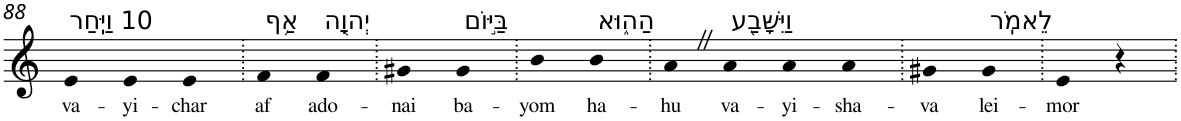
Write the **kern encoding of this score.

**kern	**text
*part1	*part1
*staff1	*staff1
*I"Piano	*
*I'Pno	*
!!LO:PB:g=z
*clefG2	*
*k[]	*
=88	=88
!LO:TX:a:t=10 וַיִּֽחַר	!
!	!LO:LY:b
4e	va-
!	!LO:LY:b
4e	-yi-
!	!LO:LY:b
4e	-char
=89.	=89.
!LO:TX:a:t=אַ֥ף	!
!	!LO:LY:b
4f	af
!LO:TX:a:t=יְהוָ֖ה	!
!	!LO:LY:b
4f	ado-
=90.	=90.
!	!LO:LY:b
4g#X	-nai
!LO:TX:a:t=בַּיּ֣וֹם	!
!	!LO:LY:b
4g#	ba-
=91.	=91.
!	!LO:LY:b
4b	-yom
!LO:TX:a:t=הַה֑וּא	!
!	!LO:LY:b
4b	ha-
=92.	=92.
!	!LO:LY:b
4aZ	-hu
!LO:TX:a:t=וַיִּשָּׁבַ֖ע	!
!	!LO:LY:b
4a	va-
!	!LO:LY:b
4a	-yi-
!	!LO:LY:b
4a	-sha-
=93.	=93.
!	!LO:LY:b
4g#X	-va
!LO:TX:a:t=לֵאמֹֽר	!
!	!LO:LY:b
4g#	lei-
=94.	=94.
!	!LO:LY:b
4e	-mor
4r	.
=.	=.
*-	*-
